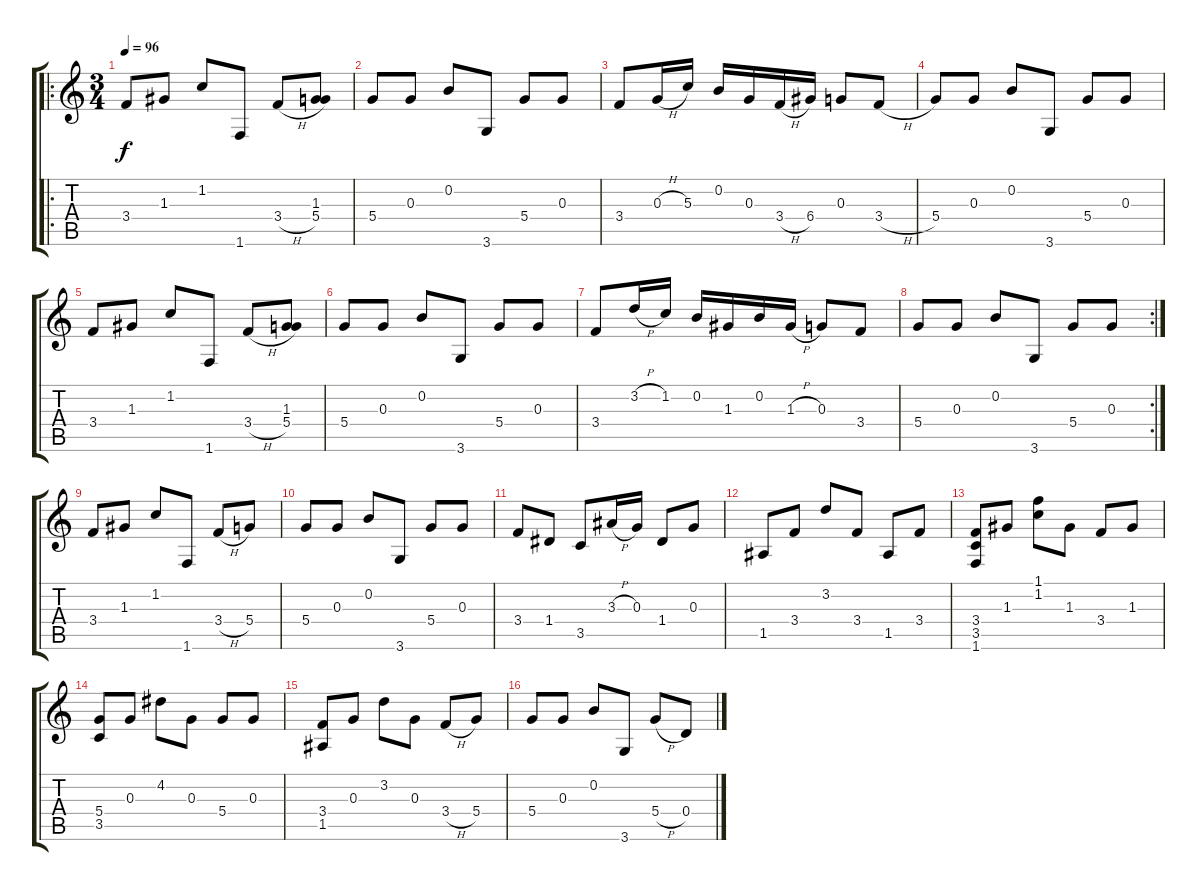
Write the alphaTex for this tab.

\track "" {instrument acousticguitarnylon}
\staff {score tabs}
\tuning (E4 B3 G3 D3 A2 E2) {hide}
\ro
\ts (3 4)
\tempo 96
\clef g2
\ks c
3.4.8{dy f instrument acousticguitarnylon} 1.3.8 1.2.8 1.6.8 3.4{h}.8 (1.3 5.4).8 |
5.4.8 0.3.8 0.2.8 3.6.8 5.4.8 0.3.8 |
3.4.8 0.3{h}.16 5.3.16 0.2.16 0.3.16 3.4{h}.16 6.4.16 0.3.8 3.4{h}.8 |
5.4.8 0.3.8 0.2.8 3.6.8 5.4.8 0.3.8 |
3.4.8 1.3.8 1.2.8 1.6.8 3.4{h}.8 (1.3 5.4).8 |
5.4.8 0.3.8 0.2.8 3.6.8 5.4.8 0.3.8 |
3.4.8 3.2{h}.16 1.2.16 0.2.16 1.3.16 0.2.16 1.3{h}.16 0.3.8 3.4.8 |
\rc 2
5.4.8 0.3.8 0.2.8 3.6.8 5.4.8 0.3.8 |
3.4.8 1.3.8 1.2.8 1.6.8 3.4{h}.8 5.4.8 |
5.4.8 0.3.8 0.2.8 3.6.8 5.4.8 0.3.8 |
3.4.8 1.4.8 3.5.8 3.3{h}.16 0.3.16 1.4.8 0.3.8 |
1.5.8 3.4.8 3.2.8 3.4.8 1.5.8 3.4.8 |
(3.4 3.5 1.6).8 1.3.8 (1.1 1.2).8 1.3.8 3.4.8 1.3.8 |
(5.4 3.5).8 0.3.8 4.2.8 0.3.8 5.4.8 0.3.8 |
(3.4 1.5).8 0.3.8 3.2.8 0.3.8 3.4{h}.8 5.4.8 |
5.4.8 0.3.8 0.2.8 3.6.8 5.4{h}.8 0.4.8
